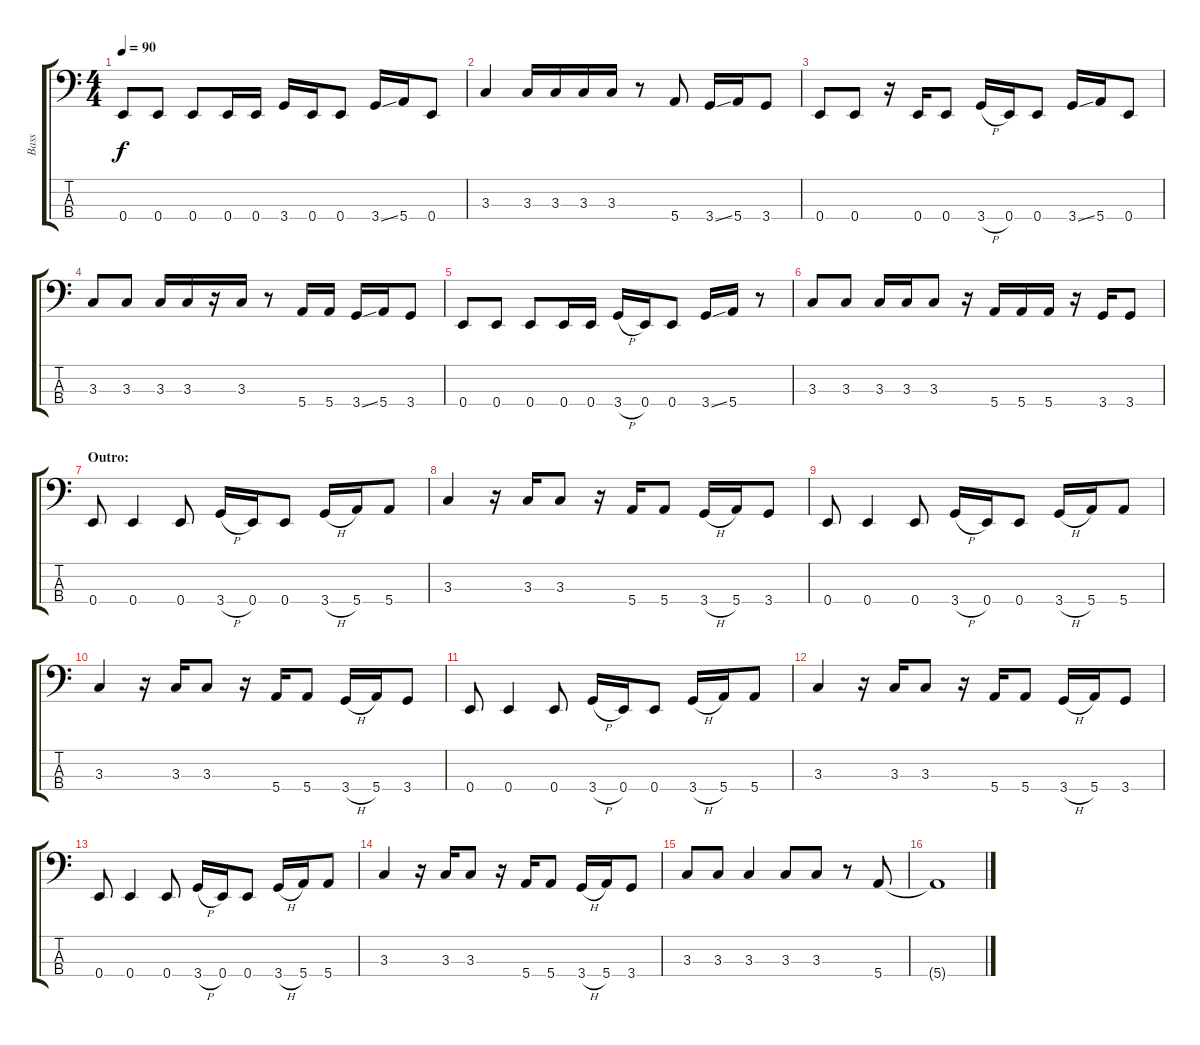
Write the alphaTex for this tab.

\track ("Bass" "Bass") {instrument electricbassfinger}
\staff {score tabs}
\tuning (G2 D2 A1 E1) {hide}
\ts (4 4)
\tempo 90
\clef f4
\ks c
0.4.8{dy f} 0.4.8 0.4.8 0.4.16 0.4.16 3.4.16 0.4.16 0.4.8 3.4{ss}.16 5.4.16 0.4.8 |
3.3.4 3.3.16 3.3.16 3.3.16 3.3.16 r.8 5.4.8 3.4{ss}.16 5.4.16 3.4.8 |
0.4.8 0.4.8 r.16 0.4.16 0.4.8 3.4{h}.16 0.4.16 0.4.8 3.4{ss}.16 5.4.16 0.4.8 |
3.3.8 3.3.8 3.3.16 3.3.16 r.16 3.3.16 r.8 5.4.16 5.4.16 3.4{ss}.16 5.4.16 3.4.8 |
0.4.8 0.4.8 0.4.8 0.4.16 0.4.16 3.4{h}.16 0.4.16 0.4.8 3.4{ss}.16 5.4.16 r.8 |
3.3.8 3.3.8 3.3.16 3.3.16 3.3.8 r.16 5.4.16 5.4.16 5.4.16 r.16 3.4.16 3.4.8 |
\section ("" "Outro:")
0.4.8 0.4.4 0.4.8 3.4{h}.16 0.4.16 0.4.8 3.4{h}.16 5.4.16 5.4.8 |
3.3.4 r.16 3.3.16 3.3.8 r.16 5.4.16 5.4.8 3.4{h}.16 5.4.16 3.4.8 |
0.4.8 0.4.4 0.4.8 3.4{h}.16 0.4.16 0.4.8 3.4{h}.16 5.4.16 5.4.8 |
3.3.4 r.16 3.3.16 3.3.8 r.16 5.4.16 5.4.8 3.4{h}.16 5.4.16 3.4.8 |
0.4.8 0.4.4 0.4.8 3.4{h}.16 0.4.16 0.4.8 3.4{h}.16 5.4.16 5.4.8 |
3.3.4 r.16 3.3.16 3.3.8 r.16 5.4.16 5.4.8 3.4{h}.16 5.4.16 3.4.8 |
0.4.8 0.4.4 0.4.8 3.4{h}.16 0.4.16 0.4.8 3.4{h}.16 5.4.16 5.4.8 |
3.3.4 r.16 3.3.16 3.3.8 r.16 5.4.16 5.4.8 3.4{h}.16 5.4.16 3.4.8 |
3.3.8 3.3.8 3.3.4 3.3.8 3.3.8 r.8 5.4.8 |
5.4{t}.1
